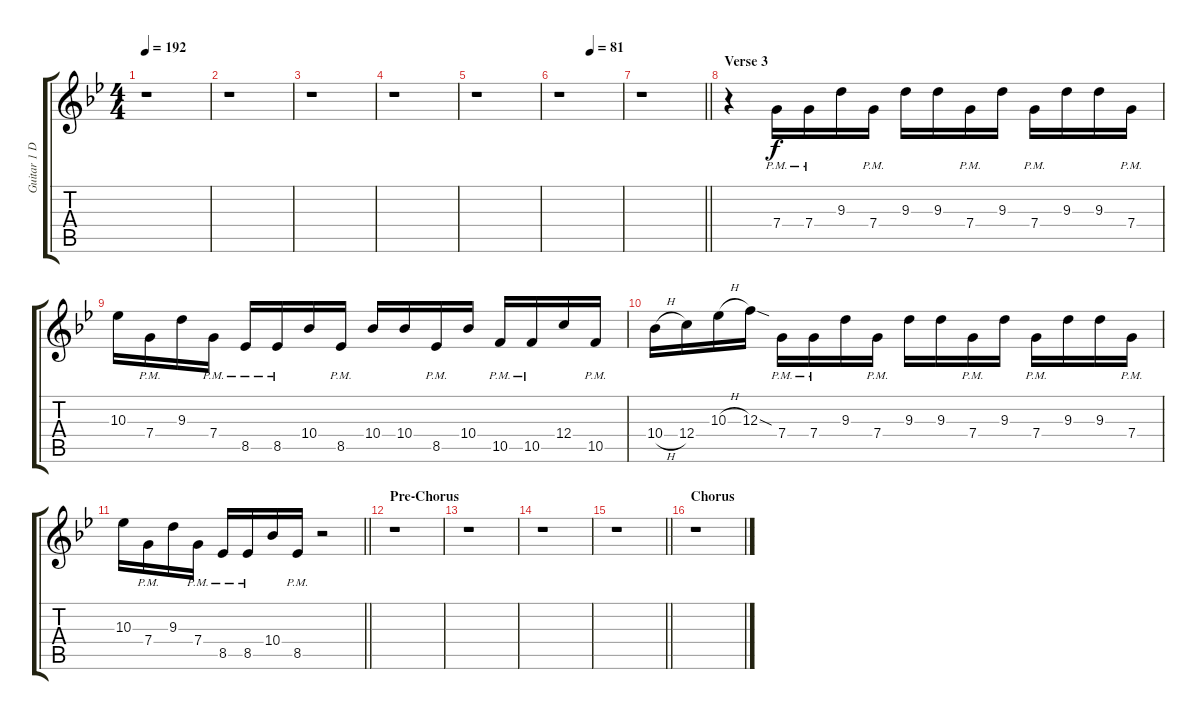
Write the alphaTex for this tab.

\track ("Guitar 1 Delay" "Guitar 1 D") {instrument electricguitarclean}
\staff {score tabs}
\tuning (D4 A3 F3 C3 G2 C2) {hide}
\ts (4 4)
\tempo 192
\clef g2
\ks gminor
r.1{dy f} |
r.1 |
r.1 |
r.1 |
r.1 |
\tempo (81 0.5)
r.1 |
\barLineRight lightlight
r.1 |
\section ("" "Verse 3")
r.4 7.4{pm}.16 7.4{pm}.16 9.3.16 7.4{pm}.16 9.3.16 9.3.16 7.4{pm}.16 9.3.16 7.4{pm}.16 9.3.16 9.3.16 7.4{pm}.16 |
10.3.16 7.4{pm}.16 9.3.16 7.4{pm}.16 8.5{pm}.16 8.5{pm}.16 10.4.16 8.5{pm}.16 10.4.16 10.4.16 8.5{pm}.16 10.4.16 10.5{pm}.16 10.5{pm}.16 12.4.16 10.5{pm}.16 |
10.4{h}.16 12.4.16 10.3{h}.16 12.3{sod}.16 7.4{pm}.16 7.4{pm}.16 9.3.16 7.4{pm}.16 9.3.16 9.3.16 7.4{pm}.16 9.3.16 7.4{pm}.16 9.3.16 9.3.16 7.4{pm}.16 |
\barLineRight lightlight
10.3.16 7.4{pm}.16 9.3.16 7.4{pm}.16 8.5{pm}.16 8.5{pm}.16 10.4.16 8.5{pm}.16 r.2 |
\section ("" "Pre-Chorus")
r.1 |
r.1 |
r.1 |
\barLineRight lightlight
r.1 |
\section ("" "Chorus")
r.1
